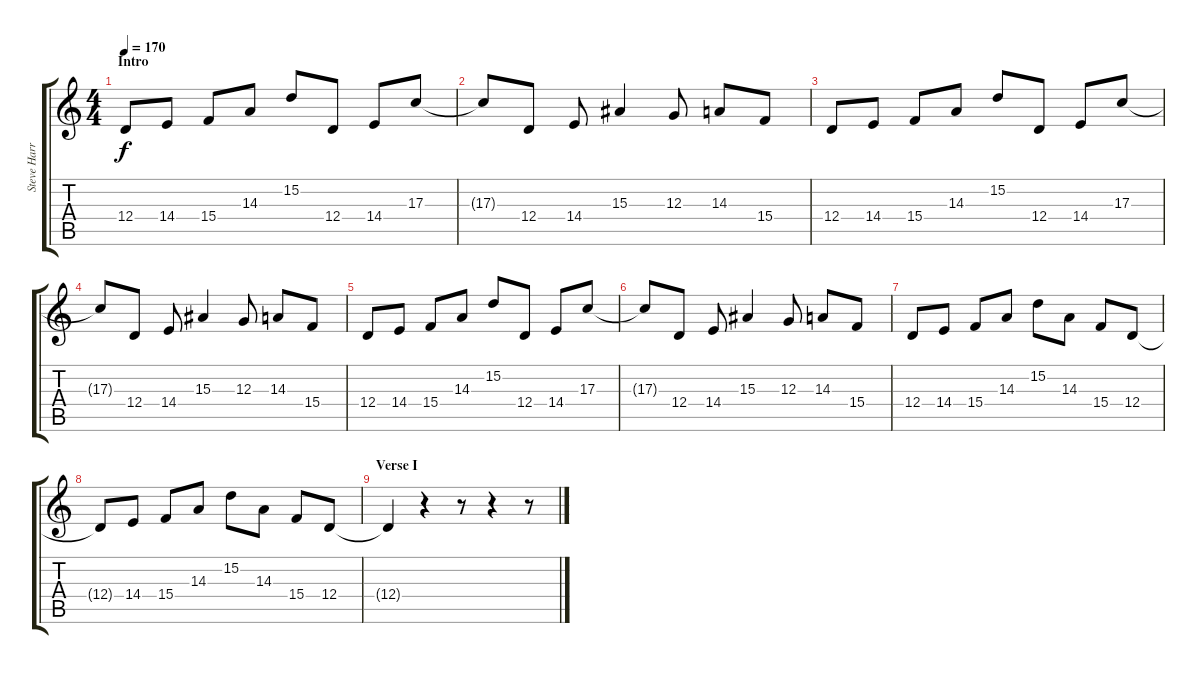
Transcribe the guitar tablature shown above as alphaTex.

\track ("Steve Harris - Keyboard" "Steve Harr") {instrument stringensemble1}
\staff {score tabs}
\tuning (E4 B3 G3 D3 A2 E2) {hide}
\ts (4 4)
\section ("" "Intro")
\tempo 170
\clef g2
\ks c
12.4.8{dy f instrument stringensemble1} 14.4.8 15.4.8 14.3.8 15.2.8 12.4.8 14.4.8 17.3.8 |
17.3{t}.8 12.4.8 14.4.8 15.3.4 12.3.8 14.3.8 15.4.8 |
12.4.8 14.4.8 15.4.8 14.3.8 15.2.8 12.4.8 14.4.8 17.3.8 |
17.3{t}.8 12.4.8 14.4.8 15.3.4 12.3.8 14.3.8 15.4.8 |
12.4.8 14.4.8 15.4.8 14.3.8 15.2.8 12.4.8 14.4.8 17.3.8 |
17.3{t}.8 12.4.8 14.4.8 15.3.4 12.3.8 14.3.8 15.4.8 |
12.4.8 14.4.8 15.4.8 14.3.8 15.2.8 14.3.8 15.4.8 12.4.8 |
12.4{t}.8 14.4.8 15.4.8 14.3.8 15.2.8 14.3.8 15.4.8 12.4.8 |
\section ("" "Verse I")
12.4{t}.4 r.4 r.8 r.4 r.8
